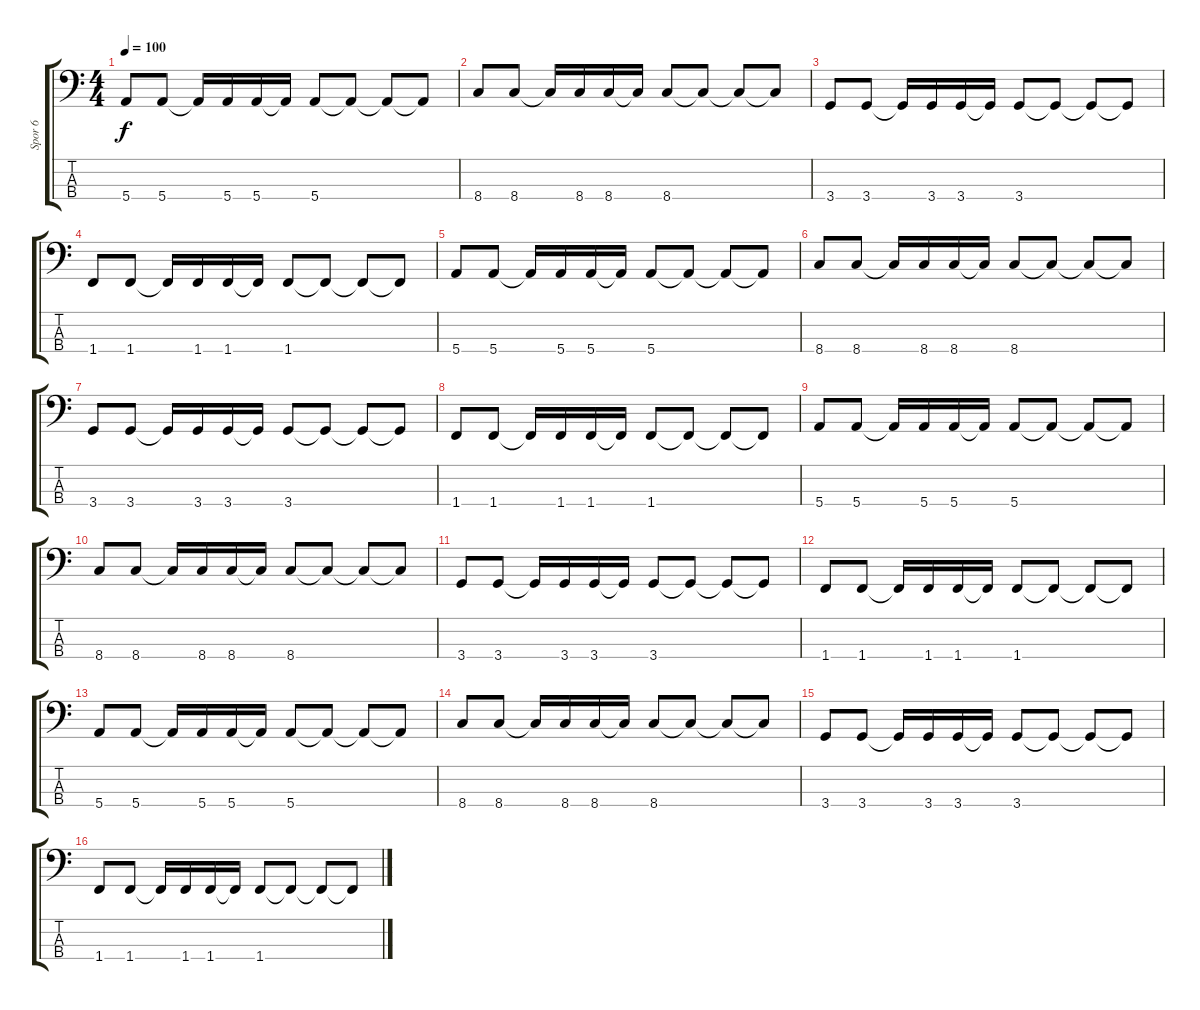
\track ("Spor 6" "Spor 6") {instrument electricbasspick}
\staff {score tabs}
\tuning (G2 D2 A1 E1) {hide}
\ts (4 4)
\tempo 100
\clef f4
\ks c
5.4.8{dy f} 5.4.8 5.4{t}.16 5.4.16 5.4.16 5.4{t}.16 5.4.8 5.4{t}.8 5.4{t}.8 5.4{t}.8 |
8.4.8 8.4.8 8.4{t}.16 8.4.16 8.4.16 8.4{t}.16 8.4.8 8.4{t}.8 8.4{t}.8 8.4{t}.8 |
3.4.8 3.4.8 3.4{t}.16 3.4.16 3.4.16 3.4{t}.16 3.4.8 3.4{t}.8 3.4{t}.8 3.4{t}.8 |
1.4.8 1.4.8 1.4{t}.16 1.4.16 1.4.16 1.4{t}.16 1.4.8 1.4{t}.8 1.4{t}.8 1.4{t}.8 |
5.4.8 5.4.8 5.4{t}.16 5.4.16 5.4.16 5.4{t}.16 5.4.8 5.4{t}.8 5.4{t}.8 5.4{t}.8 |
8.4.8 8.4.8 8.4{t}.16 8.4.16 8.4.16 8.4{t}.16 8.4.8 8.4{t}.8 8.4{t}.8 8.4{t}.8 |
3.4.8 3.4.8 3.4{t}.16 3.4.16 3.4.16 3.4{t}.16 3.4.8 3.4{t}.8 3.4{t}.8 3.4{t}.8 |
1.4.8 1.4.8 1.4{t}.16 1.4.16 1.4.16 1.4{t}.16 1.4.8 1.4{t}.8 1.4{t}.8 1.4{t}.8 |
5.4.8 5.4.8 5.4{t}.16 5.4.16 5.4.16 5.4{t}.16 5.4.8 5.4{t}.8 5.4{t}.8 5.4{t}.8 |
8.4.8 8.4.8 8.4{t}.16 8.4.16 8.4.16 8.4{t}.16 8.4.8 8.4{t}.8 8.4{t}.8 8.4{t}.8 |
3.4.8 3.4.8 3.4{t}.16 3.4.16 3.4.16 3.4{t}.16 3.4.8 3.4{t}.8 3.4{t}.8 3.4{t}.8 |
1.4.8 1.4.8 1.4{t}.16 1.4.16 1.4.16 1.4{t}.16 1.4.8 1.4{t}.8 1.4{t}.8 1.4{t}.8 |
5.4.8 5.4.8 5.4{t}.16 5.4.16 5.4.16 5.4{t}.16 5.4.8 5.4{t}.8 5.4{t}.8 5.4{t}.8 |
8.4.8 8.4.8 8.4{t}.16 8.4.16 8.4.16 8.4{t}.16 8.4.8 8.4{t}.8 8.4{t}.8 8.4{t}.8 |
3.4.8 3.4.8 3.4{t}.16 3.4.16 3.4.16 3.4{t}.16 3.4.8 3.4{t}.8 3.4{t}.8 3.4{t}.8 |
1.4.8 1.4.8 1.4{t}.16 1.4.16 1.4.16 1.4{t}.16 1.4.8 1.4{t}.8 1.4{t}.8 1.4{t}.8
